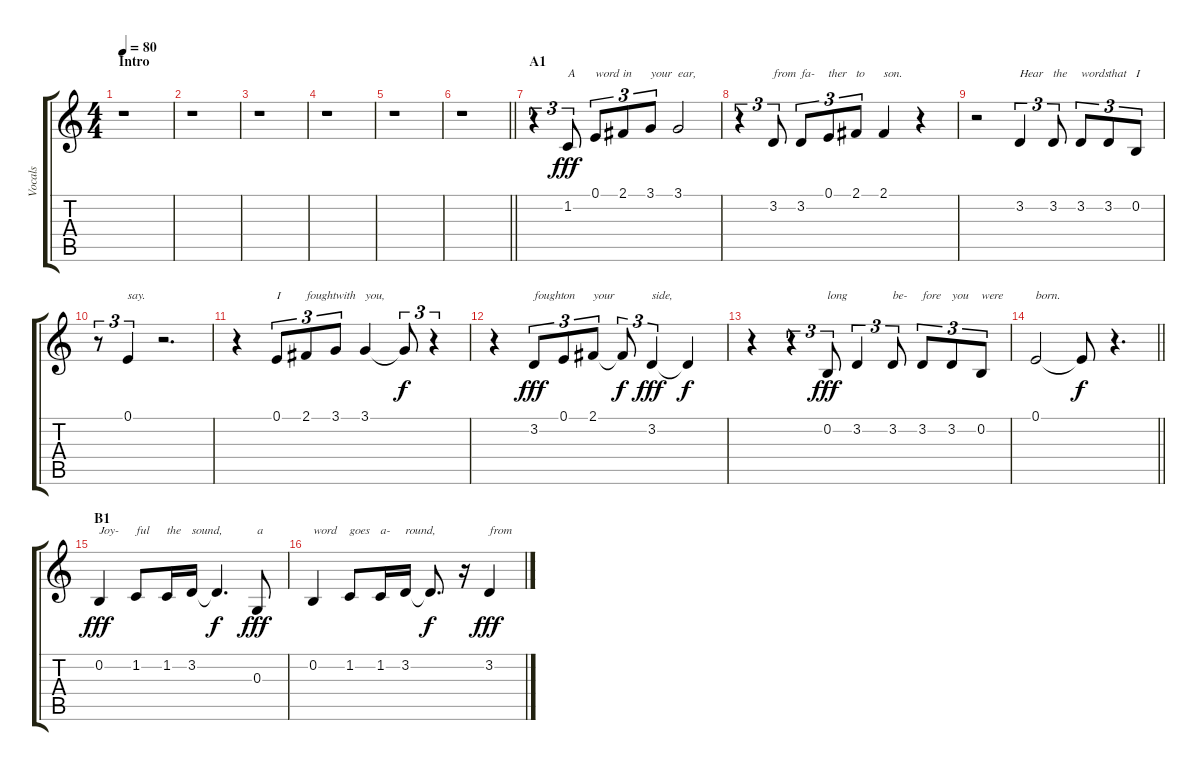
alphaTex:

\track ("Vocals" "Vocals") {instrument lead6voice}
\staff {score tabs}
\tuning (E4 B3 G3 D3 A2 E2) {hide}
\ts (4 4)
\section ("" "Intro")
\tempo 80
\clef g2
\ks c
r.1{dy fff instrument lead6voice} |
r.1 |
r.1 |
r.1 |
r.1 |
\barLineRight lightlight
r.1 |
\section ("" "A1")
r.4{tu (3 2)} 1.2.8{tu (3 2) txt "A"} 0.1.8{tu (3 2) txt "word"} 2.1.8{tu (3 2) txt "in"} 3.1.8{tu (3 2) txt "your"} 3.1.2{txt "ear,"} |
r.4{tu (3 2)} 3.2.8{tu (3 2) txt "from"} 3.2.8{tu (3 2) txt "fa-"} 0.1.8{tu (3 2) txt "ther"} 2.1.8{tu (3 2) txt "to"} 2.1.4{txt "son."} r.4 |
r.2 3.2.4{tu (3 2) txt "Hear"} 3.2.8{tu (3 2) txt "the"} 3.2.8{tu (3 2) txt "words"} 3.2.8{tu (3 2) txt "that"} 0.2.8{tu (3 2) txt "I"} |
r.8{tu (3 2)} 0.1.4{tu (3 2) txt "say."} r.2{d} |
r.4 0.1.8{tu (3 2) txt "I"} 2.1.8{tu (3 2) txt "fought"} 3.1.8{tu (3 2) txt "with"} 3.1.4{txt "you,"} 3.1{t}.8{tu (3 2) dy f} r.4{tu (3 2)} |
r.4 3.2.8{tu (3 2) txt "fought" dy fff} 0.1.8{tu (3 2) txt "on"} 2.1.8{tu (3 2) txt "your"} 2.1{t}.8{tu (3 2) dy f} 3.2.4{tu (3 2) txt "side," dy fff} 3.2{t}.4{dy f} |
r.4 r.4{tu (3 2)} 0.2.8{tu (3 2) txt "long" dy fff} 3.2.4{tu (3 2)} 3.2.8{tu (3 2) txt "be-"} 3.2.8{tu (3 2) txt "fore"} 3.2.8{tu (3 2) txt "you"} 0.2.8{tu (3 2) txt "were"} |
\barLineRight lightlight
0.1.2{txt "born."} 0.1{t}.8{dy f} r.4{d} |
\section ("" "B1")
0.2.4{txt "Joy-" dy fff} 1.2.8{txt "ful"} 1.2.16{txt "the"} 3.2.16{txt "sound,"} 3.2{t}.4{d dy f} 0.3.8{txt "a" dy fff} |
0.2.4{txt "word"} 1.2.8{txt "goes"} 1.2.16{txt "a-"} 3.2.16{txt "round,"} 3.2{t}.8{d dy f} r.16 3.2.4{txt "from" dy fff}
